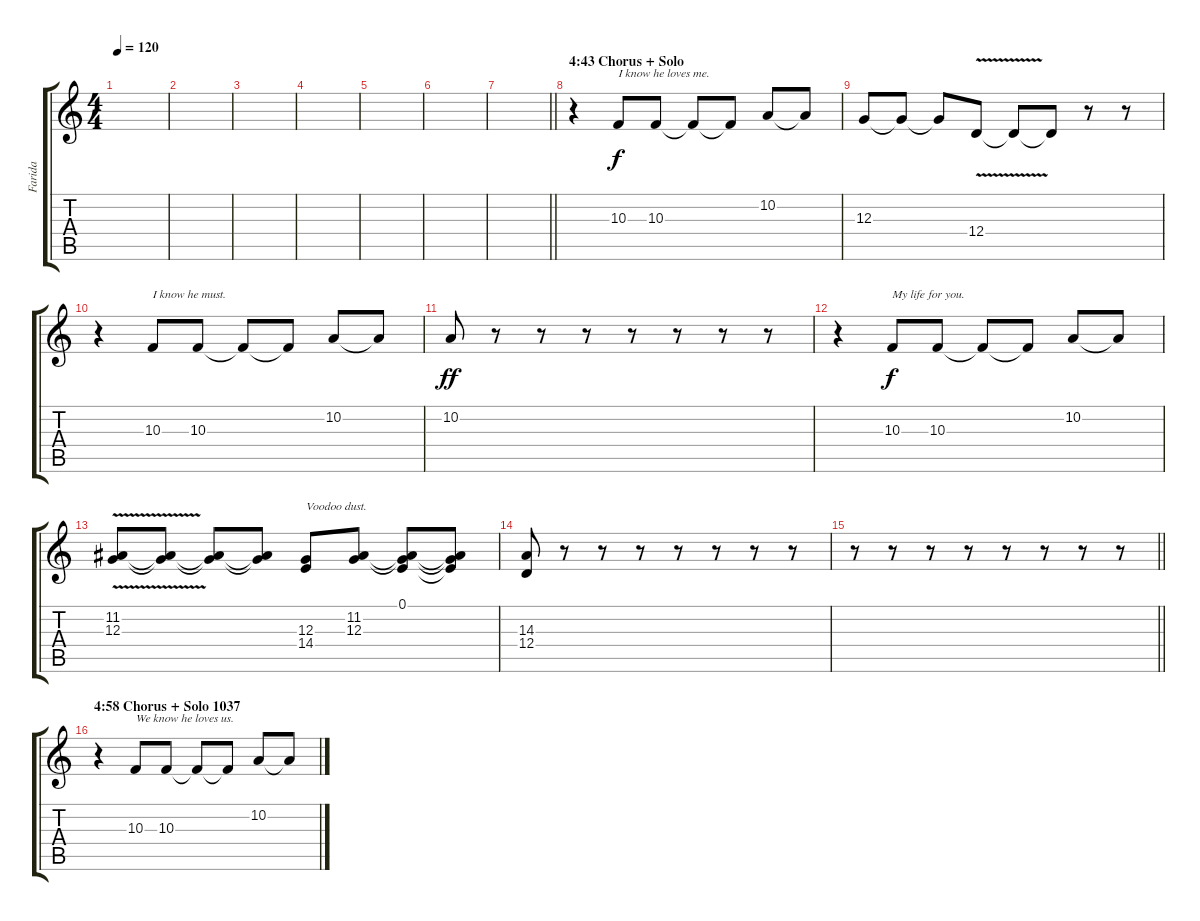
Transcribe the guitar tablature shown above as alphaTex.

\track ("Farida" "Farida") {instrument bassoon}
\staff {score tabs}
\tuning (E4 B3 G3 D3 A2 E2) {hide}
\ts (4 4)
\tempo 120
\clef g2
\ks c
|
|
|
|
|
|
\barLineRight lightlight
|
\section ("" "4:43 Chorus + Solo")
r.4 10.3.8{txt "I know he loves me."} 10.3.8 10.3{t}.8 10.3{t}.8 10.2.8 10.2{t}.8 |
12.3.8 12.3{t}.8 12.3{t}.8 12.4{v}.8 12.4{t}.8 12.4{t}.8 r.8 r.8 |
r.4 10.3.8{txt "I know he must."} 10.3.8 10.3{t}.8 10.3{t}.8 10.2.8 10.2{t}.8 |
10.2.8{dy ff} r.8 r.8 r.8 r.8 r.8 r.8 r.8 |
r.4 10.3.8{txt "My life for you." dy f} 10.3.8 10.3{t}.8 10.3{t}.8 10.2.8 10.2{t}.8 |
(11.2{v} 12.3).8 (11.2{t} 12.3{t}).8 (11.2{t} 12.3{t}).8 (11.2{t} 12.3{t}).8 (12.3 14.4).8{txt "Voodoo dust."} (11.2 12.3).8 (0.1 11.2{t} 12.3{t}).8 (0.1{t} 11.2{t} 12.3{t}).8 |
(14.3 12.4).8 r.8 r.8 r.8 r.8 r.8 r.8 r.8 |
\barLineRight lightlight
r.8 r.8 r.8 r.8 r.8 r.8 r.8 r.8 |
\section ("" "4:58 Chorus + Solo 1037")
r.4 10.3.8{txt "We know he loves us."} 10.3.8 10.3{t}.8 10.3{t}.8 10.2.8 10.2{t}.8
